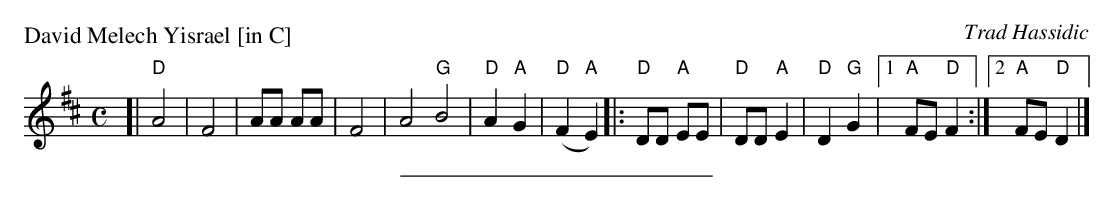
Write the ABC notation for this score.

X:1
P: David Melech Yisrael [in C]
O: Trad Hassidic
M: C
L: 1/8
K: D
[| "D"A4 | F4 | AA AA | F4 \
| A4 "G"B4 | "D"A2 "A"G2 | "D"(F2 "A"E2) \
|: "D"DD "A"EE | "D"DD "A"E2 | "D"D2 "G"G2 |1 "A"FE "D"F2 :|2 "A"FE "D"D2 |]
